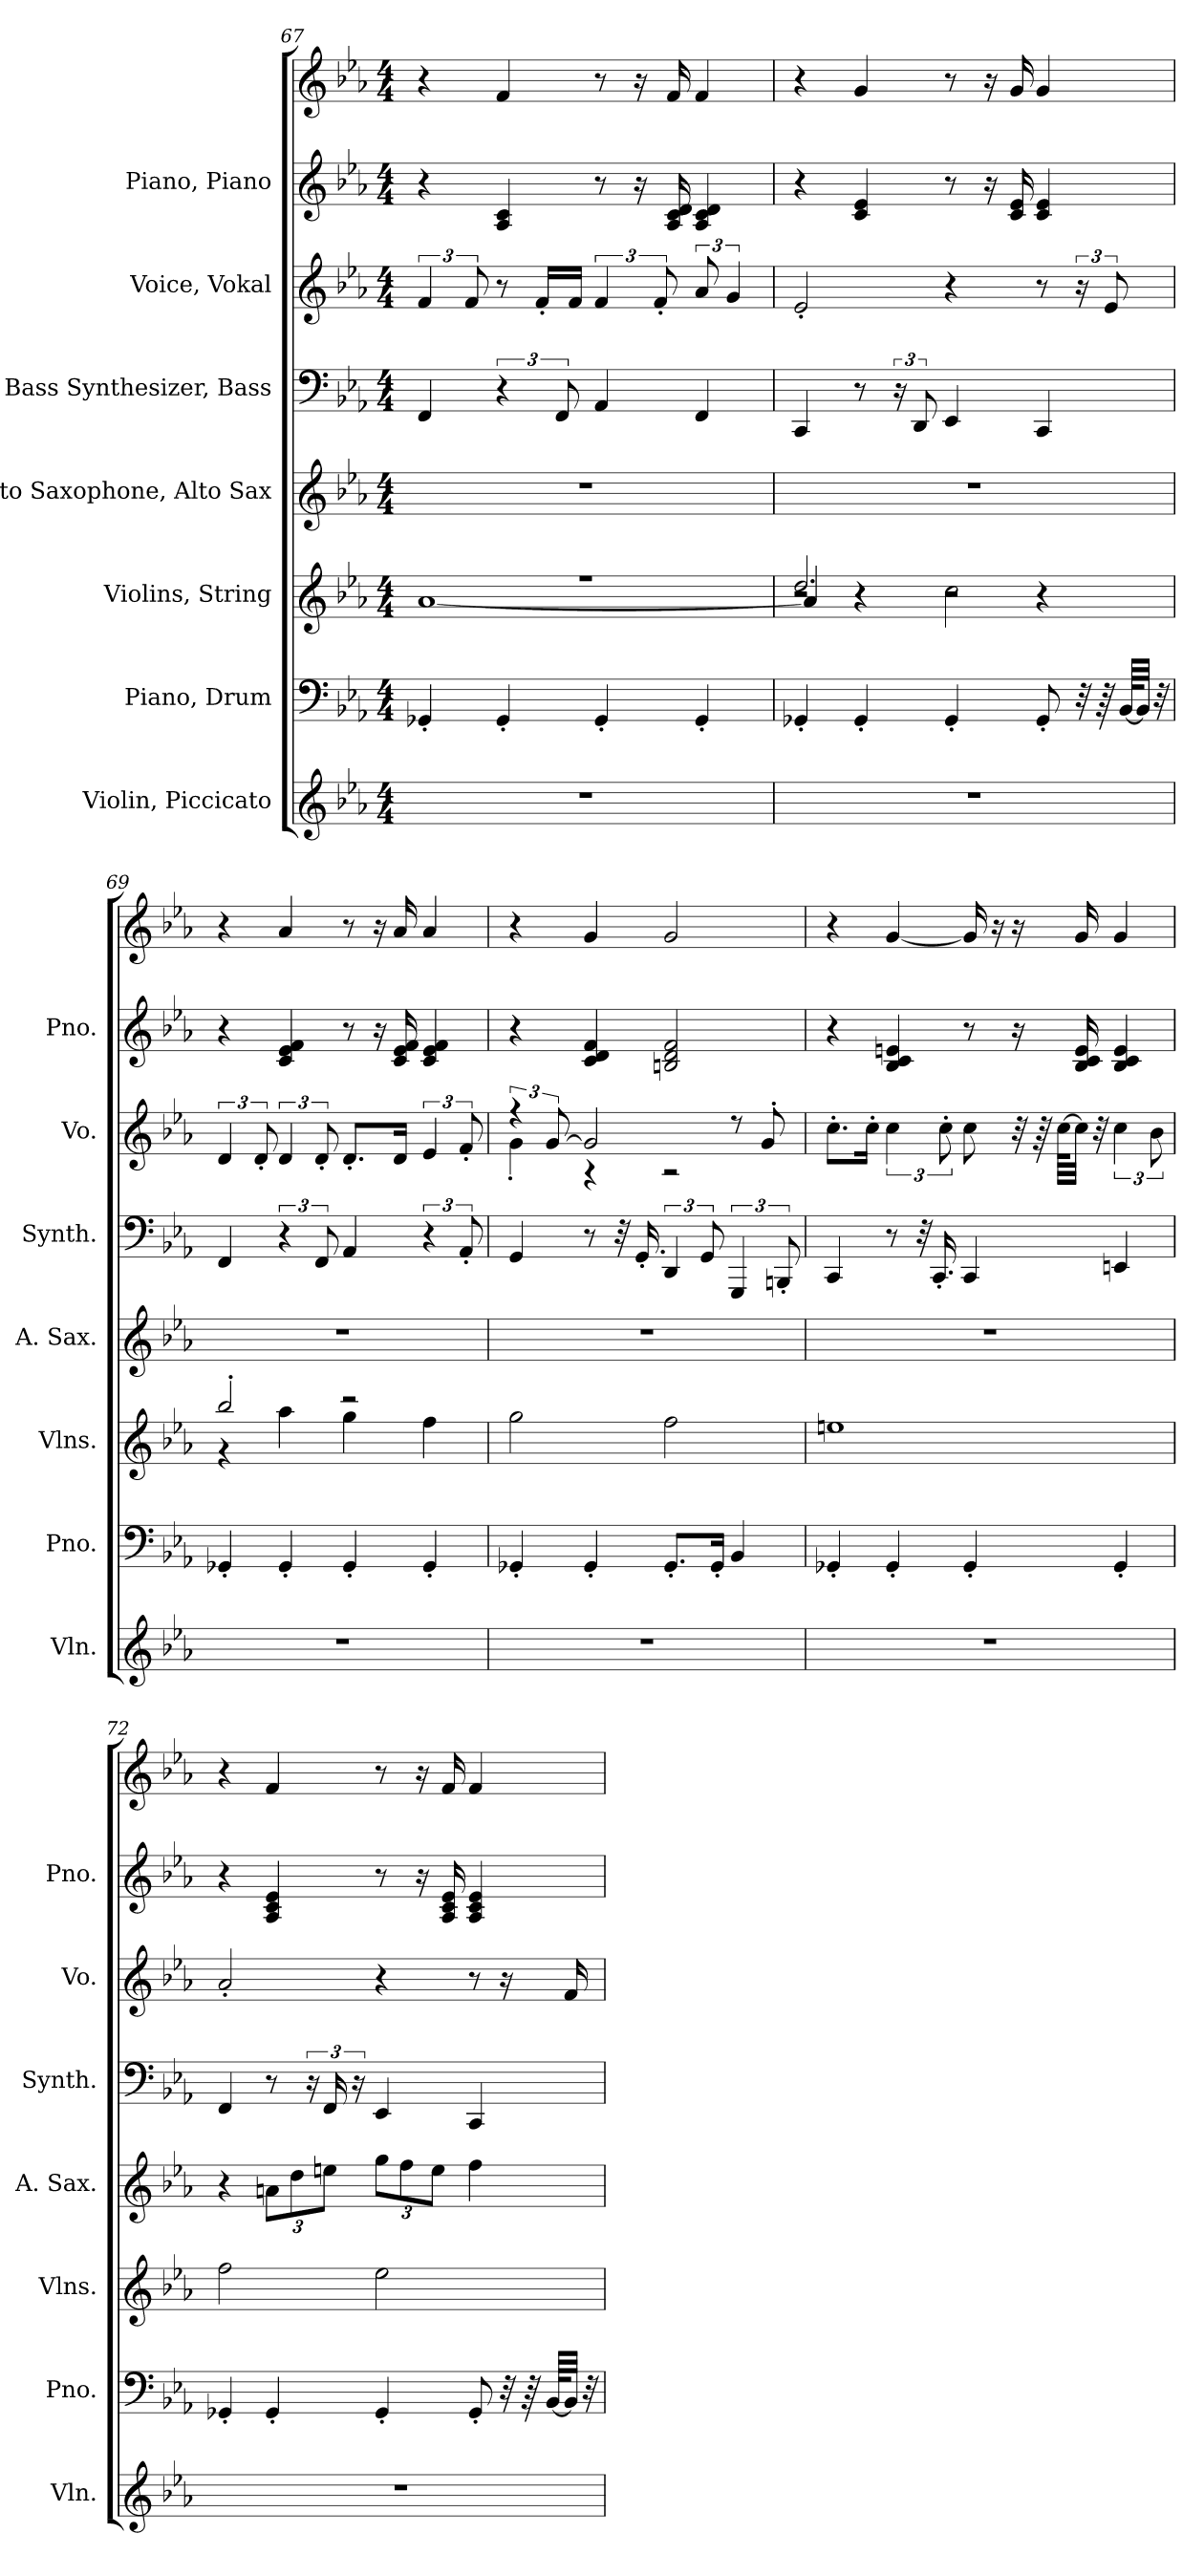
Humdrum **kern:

**kern	**kern	**kern	**kern	**kern	**kern	**kern	**kern
*part7	*part6	*part5	*part4	*part3	*part2	*part1	*part1
*staff8	*staff7	*staff6	*staff5	*staff4	*staff3	*staff2	*staff1
*I"Violin, Piccicato	*I"Piano, Drum	*I"Violins, String	*I"Alto Saxophone, Alto Sax	*I"Bass Synthesizer, Bass	*I"Voice, Vokal	*I"Piano, Piano	*
*I'Vln.	*I'Pno.	*I'Vlns.	*I'A. Sax.	*I'Synth.	*I'Vo.	*I'Pno.	*
!!LO:PB:g=z
*clefG2	*clefF4	*clefG2	*clefG2	*clefF4	*clefG2	*clefG2	*clefG2
*	*	*	*ITrd5c9	*	*	*	*
*k[b-e-a-]	*k[b-e-a-]	*k[b-e-a-]	*k[b-e-a-d-g-c-]	*k[b-e-a-]	*k[b-e-a-]	*k[b-e-a-]	*k[b-e-a-]
*M4/4	*M4/4	*M4/4	*M4/4	*M4/4	*M4/4	*M4/4	*M4/4
=67	=67	=67	=67	=67	=67	=67	=67
*	*	*^	*	*	*	*	*
1r	4GG-X'/	1r	[1a-	1r	4FF/	6f/	4r	4r
.	.	.	.	.	.	12f/	.	.
.	4GG-'/	.	.	.	6r	8r	4A-/ 4c/	4f/
.	.	.	.	.	.	16f'/LL	.	.
.	.	.	.	.	12FF/	.	.	.
.	.	.	.	.	.	16f/JJ	.	.
.	4GG-'/	.	.	.	4AA-/	6f/	8r	8r
.	.	.	.	.	.	.	16r	16r
.	.	.	.	.	.	12f'/	.	.
.	.	.	.	.	.	.	16A-/ 16c/ 16d/	16f/
.	4GG-'/	.	.	.	4FF/	12a-/	4A-/ 4c/ 4d/	4f/
.	.	.	.	.	.	6g/	.	.
=68	=68	=68	=68	=68	=68	=68	=68	=68
*	*	*	*^	*	*	*	*	*
1r	4GG-X'/	2.dd/	2r	4a-/]	1r	4CC/	2e-'/	4r	4r
.	4GG-'/	.	.	4r	.	8r	.	4c/ 4e-/	4g/
.	.	.	.	.	.	24r	.	.	.
.	.	.	.	.	.	12DD/	.	.	.
.	4GG-'/	.	2cc\	2r	.	4EE-/	4r	8r	8r
.	.	.	.	.	.	.	.	16r	16r
.	.	.	.	.	.	.	.	16c/ 16e-/	16g/
.	8GG-'/	4r	.	.	.	4CC/	8r	4c/ 4e-/	4g/
.	32r	.	.	.	.	.	24r	.	.
.	64r	.	.	.	.	.	.	.	.
.	.	.	.	.	.	.	12e-/	.	.
.	[64BB-/KLLL	.	.	.	.	.	.	.	.
.	32BB-/JJJ]	.	.	.	.	.	.	.	.
.	32r	.	.	.	.	.	.	.	.
*	*	*	*v	*v	*	*	*	*	*
!!LO:PB:g=z
=69	=69	=69	=69	=69	=69	=69	=69	=69
1r	4GG-X'/	2bb-'/	4r	1r	4FF/	6d/	4r	4r
.	.	.	.	.	.	12d'/	.	.
.	4GG-'/	.	4aa-\	.	6r	6d/	4c/ 4e-/ 4f/	4a-/
.	.	.	.	.	12FF/	12d'/	.	.
.	4GG-'/	2r	4gg\	.	4AA-/	8.d'/L	8r	8r
.	.	.	.	.	.	.	16r	16r
.	.	.	.	.	.	16d/Jk	16c/ 16e-/ 16f/	16a-/
.	4GG-'/	.	4ff\	.	6r	6e-/	4c/ 4e-/ 4f/	4a-/
.	.	.	.	.	12AA-'/	12f'/	.	.
*	*	*v	*v	*	*	*	*	*
=70	=70	=70	=70	=70	=70	=70	=70
*	*	*	*	*	*^	*	*
1r	4GG-X'/	2gg\	1r	4GG/	6r	4g'\	4r	4r
.	.	.	.	.	[12g/	.	.	.
.	4GG-'/	.	.	8r	2g/]	4r	4c/ 4d/ 4f/	4g/
.	.	.	.	32r	.	.	.	.
.	.	.	.	16.GG'/	.	.	.	.
.	8.GG-'/L	2ff\	.	6DD/	.	2r	2Bn/ 2d/ 2f/	2g/
.	.	.	.	12GG/	.	.	.	.
.	16GG-'/Jk	.	.	.	.	.	.	.
.	4BB-/	.	.	6GGG/	8r	.	.	.
.	.	.	.	.	8g'/	.	.	.
.	.	.	.	12BBBn'/	.	.	.	.
*	*	*	*	*	*v	*v	*	*
=71	=71	=71	=71	=71	=71	=71	=71
1r	4GG-X'/	1een	1r	4CC/	8.cc'\L	4r	4r
.	.	.	.	.	16cc'\Jk	.	.
.	4GG-'/	.	.	8r	6cc\	4B-/ 4c/ 4en/	[4g/
.	.	.	.	32r	.	.	.
.	.	.	.	16.CC'/	.	.	.
.	.	.	.	.	12cc'\	.	.
.	4GG-'/	.	.	4CC/	8cc\	8r	16g/]
.	.	.	.	.	.	.	16r
.	.	.	.	.	32r	16r	16r
.	.	.	.	.	64r	.	.
.	.	.	.	.	[64cc\KLLL	.	.
.	.	.	.	.	32cc\JJJ]	16B-/ 16c/ 16e/	16g/
.	.	.	.	.	32r	.	.
.	4GG-'/	.	.	4EEn/	6cc\	4B-/ 4c/ 4e/	4g/
.	.	.	.	.	12b-\	.	.
!!LO:PB:g=z
=72	=72	=72	=72	=72	=72	=72	=72
1r	4GG-X'/	2ff\	4r	4FF/	2a-'/	4r	4r
*	*	*	*Xbrackettup	*	*	*	*
.	4GG-'/	.	12cn\L	8r	.	4A-/ 4c/ 4e-/	4f/
.	.	.	12f\	.	.	.	.
.	.	.	.	24r	.	.	.
.	.	.	12gn\J	24FF/	.	.	.
.	.	.	.	24r	.	.	.
.	4GG-'/	2ee-\	12b-\L	4EE-/	4r	8r	8r
.	.	.	12a-\	.	.	.	.
.	.	.	.	.	.	16r	16r
.	.	.	12g\J	.	.	.	.
.	.	.	.	.	.	16A-/ 16c/ 16e-/	16f/
.	8GG-'/	.	4a-\	4CC/	8r	4A-/ 4c/ 4e-/	4f/
.	32r	.	.	.	16r	.	.
.	64r	.	.	.	.	.	.
.	[64BB-/KLLL	.	.	.	.	.	.
.	32BB-/JJJ]	.	.	.	16f/	.	.
.	32r	.	.	.	.	.	.
=	=	=	=	=	=	=	=
*-	*-	*-	*-	*-	*-	*-	*-
